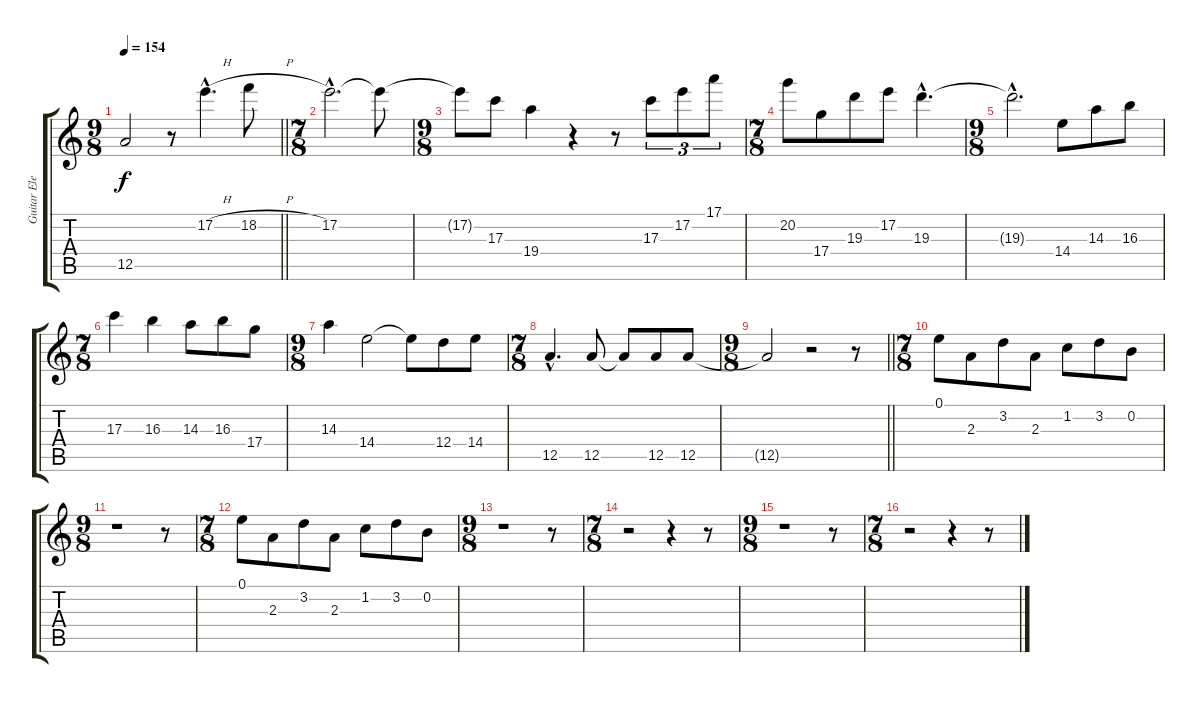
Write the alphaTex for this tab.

\track ("Guitar Elec. 3" "Guitar Ele") {instrument overdrivenguitar}
\staff {score tabs}
\tuning (E4 B3 G3 D3 A2 E2) {hide}
\ts (9 8)
\tempo 154
\clef g2
\barLineRight lightlight
\ks c
12.5{t}.2{dy f} r.8 17.2{h hac}.4{d} 18.2{h}.8 |
\ts (7 8)
17.2{hac}.2{d} 17.2{t}.8 |
\ts (9 8)
17.2{t}.8 17.3.8 19.4.4 r.4 r.8 17.3.8{tu (3 2)} 17.2.8{tu (3 2)} 17.1.8{tu (3 2)} |
\ts (7 8)
20.2.8 17.4.8 19.3.8 17.2.8 19.3{hac}.4{d} |
\ts (9 8)
19.3{hac t}.2{d} 14.4.8 14.3.8 16.3.8 |
\ts (7 8)
17.3.4 16.3.4 14.3.8 16.3.8 17.4.8 |
\ts (9 8)
14.3.4 14.4.2 14.4{t}.8 12.4.8 14.4.8 |
\ts (7 8)
12.5{hac}.4{d} 12.5.8 12.5{t}.8 12.5.8 12.5.8 |
\ts (9 8)
\barLineRight lightlight
12.5{t}.2 r.2 r.8 |
\ts (7 8)
0.1.8 2.3.8 3.2.8 2.3.8 1.2.8 3.2.8 0.2.8 |
\ts (9 8)
r.1 r.8 |
\ts (7 8)
0.1.8 2.3.8 3.2.8 2.3.8 1.2.8 3.2.8 0.2.8 |
\ts (9 8)
r.1 r.8 |
\ts (7 8)
r.2 r.4 r.8 |
\ts (9 8)
r.1 r.8 |
\ts (7 8)
r.2 r.4 r.8
